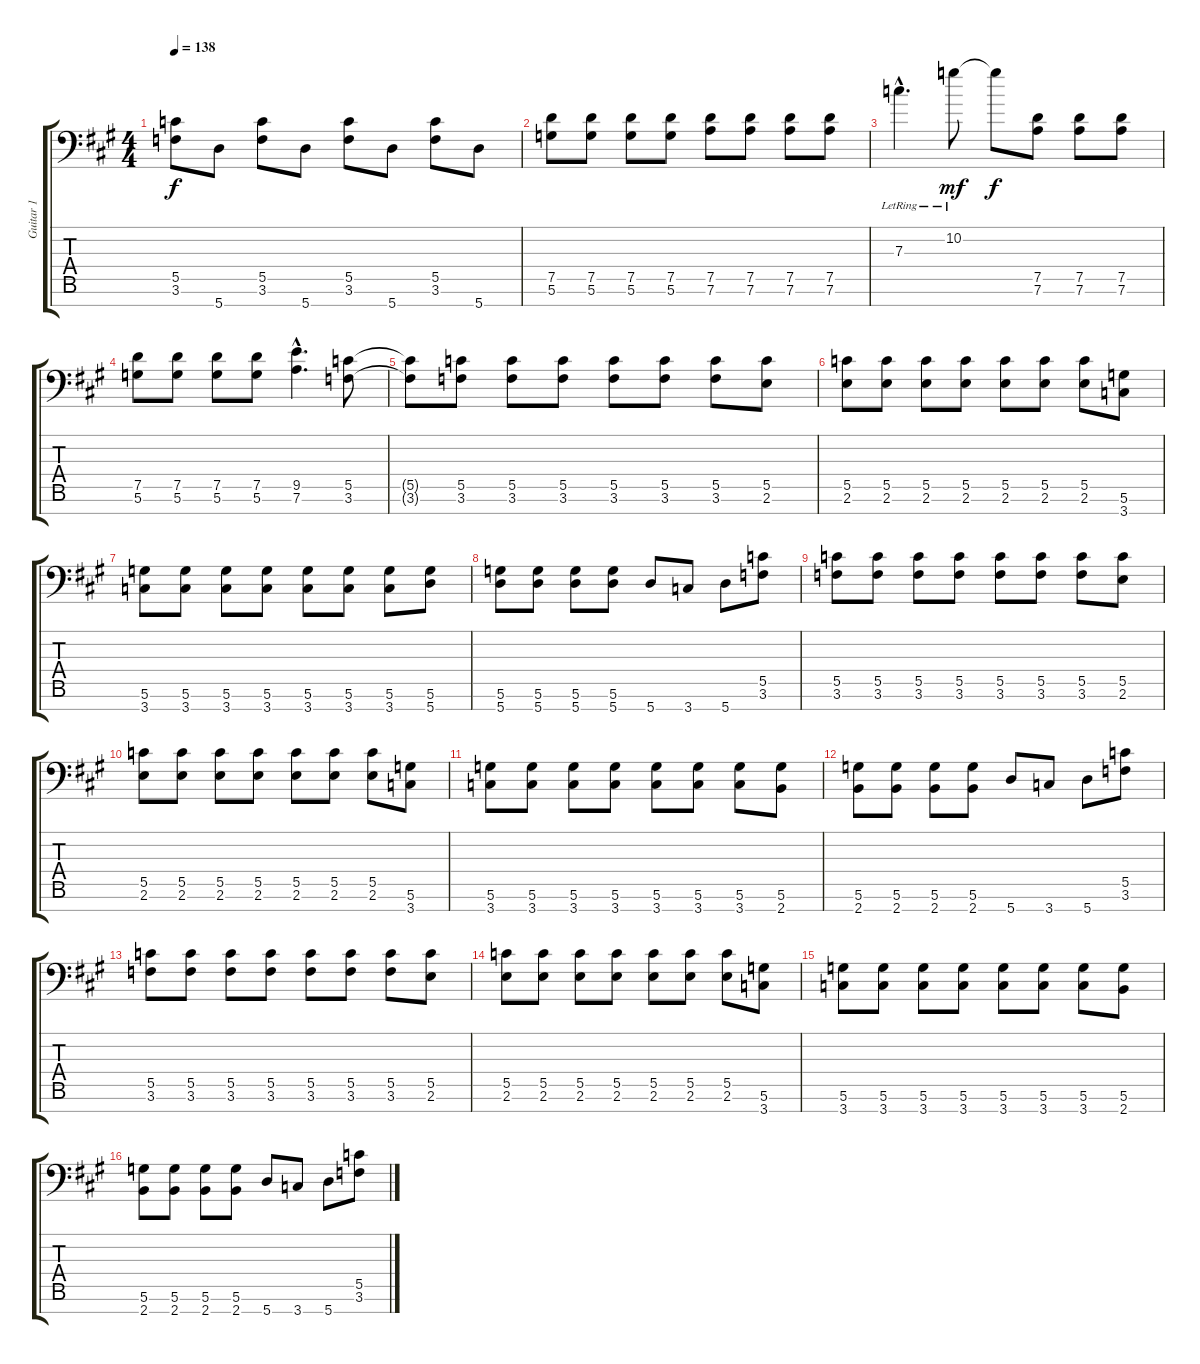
\track ("Guitar 1" "Guitar 1") {instrument distortionguitar}
\staff {score tabs}
\tuning (D4 A3 F3 C3 G2 D2 A1) {hide}
\ts (4 4)
\tempo 138
\clef f4
\ks f#minor
(5.5{t} 3.6{t}).8{dy f} 5.7.8 (5.5 3.6).8 5.7.8 (5.5 3.6).8 5.7.8 (5.5 3.6).8 5.7.8 |
(7.5 5.6).8 (7.5 5.6).8 (7.5 5.6).8 (7.5 5.6).8 (7.5 7.6).8 (7.5 7.6).8 (7.5 7.6).8 (7.5 7.6).8 |
7.3{hac lr}.4{d} 10.2{lr}.8{dy mf} 10.2{t}.8{dy f} (7.5 7.6).8 (7.5 7.6).8 (7.5 7.6).8 |
(7.5 5.6).8 (7.5 5.6).8 (7.5 5.6).8 (7.5 5.6).8 (9.5{hac} 7.6{hac}).4{d} (5.5 3.6).8 |
(5.5{t} 3.6{t}).8 (5.5 3.6).8 (5.5 3.6).8 (5.5 3.6).8 (5.5 3.6).8 (5.5 3.6).8 (5.5 3.6).8 (5.5 2.6).8 |
(5.5 2.6).8 (5.5 2.6).8 (5.5 2.6).8 (5.5 2.6).8 (5.5 2.6).8 (5.5 2.6).8 (5.5 2.6).8 (5.6 3.7).8 |
(5.6 3.7).8 (5.6 3.7).8 (5.6 3.7).8 (5.6 3.7).8 (5.6 3.7).8 (5.6 3.7).8 (5.6 3.7).8 (5.6 5.7).8 |
(5.6 5.7).8 (5.6 5.7).8 (5.6 5.7).8 (5.6 5.7).8 5.7.8 3.7.8 5.7.8 (5.5 3.6).8 |
(5.5 3.6).8 (5.5 3.6).8 (5.5 3.6).8 (5.5 3.6).8 (5.5 3.6).8 (5.5 3.6).8 (5.5 3.6).8 (5.5 2.6).8 |
(5.5 2.6).8 (5.5 2.6).8 (5.5 2.6).8 (5.5 2.6).8 (5.5 2.6).8 (5.5 2.6).8 (5.5 2.6).8 (5.6 3.7).8 |
(5.6 3.7).8 (5.6 3.7).8 (5.6 3.7).8 (5.6 3.7).8 (5.6 3.7).8 (5.6 3.7).8 (5.6 3.7).8 (5.6 2.7).8 |
(5.6 2.7).8 (5.6 2.7).8 (5.6 2.7).8 (5.6 2.7).8 5.7.8 3.7.8 5.7.8 (5.5 3.6).8 |
(5.5 3.6).8 (5.5 3.6).8 (5.5 3.6).8 (5.5 3.6).8 (5.5 3.6).8 (5.5 3.6).8 (5.5 3.6).8 (5.5 2.6).8 |
(5.5 2.6).8 (5.5 2.6).8 (5.5 2.6).8 (5.5 2.6).8 (5.5 2.6).8 (5.5 2.6).8 (5.5 2.6).8 (5.6 3.7).8 |
(5.6 3.7).8 (5.6 3.7).8 (5.6 3.7).8 (5.6 3.7).8 (5.6 3.7).8 (5.6 3.7).8 (5.6 3.7).8 (5.6 2.7).8 |
(5.6 2.7).8 (5.6 2.7).8 (5.6 2.7).8 (5.6 2.7).8 5.7.8 3.7.8 5.7.8 (5.5 3.6).8
